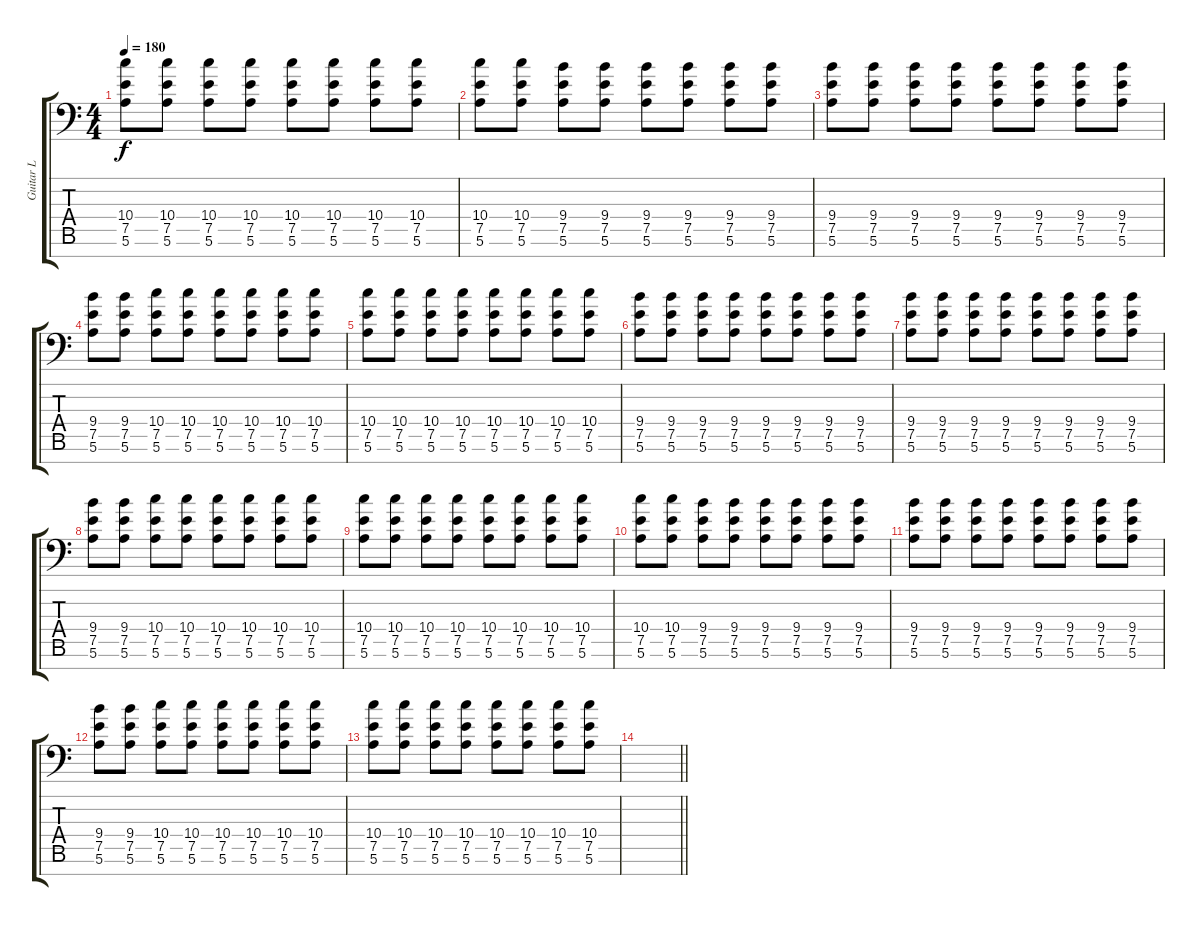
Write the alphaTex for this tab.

\track ("Guitar L" "Guitar L") {instrument distortionguitar}
\staff {score tabs}
\tuning (E4 B3 G3 D3 A2 E2 A1) {hide}
\ts (4 4)
\tempo 180
\clef f4
\ks c
(10.4 7.5 5.6).8{dy f} (10.4 7.5 5.6).8 (10.4 7.5 5.6).8 (10.4 7.5 5.6).8 (10.4 7.5 5.6).8 (10.4 7.5 5.6).8 (10.4 7.5 5.6).8 (10.4 7.5 5.6).8 |
(10.4 7.5 5.6).8 (10.4 7.5 5.6).8 (9.4 7.5 5.6).8 (9.4 7.5 5.6).8 (9.4 7.5 5.6).8 (9.4 7.5 5.6).8 (9.4 7.5 5.6).8 (9.4 7.5 5.6).8 |
(9.4 7.5 5.6).8 (9.4 7.5 5.6).8 (9.4 7.5 5.6).8 (9.4 7.5 5.6).8 (9.4 7.5 5.6).8 (9.4 7.5 5.6).8 (9.4 7.5 5.6).8 (9.4 7.5 5.6).8 |
(9.4 7.5 5.6).8 (9.4 7.5 5.6).8 (10.4 7.5 5.6).8 (10.4 7.5 5.6).8 (10.4 7.5 5.6).8 (10.4 7.5 5.6).8 (10.4 7.5 5.6).8 (10.4 7.5 5.6).8 |
(10.4 7.5 5.6).8 (10.4 7.5 5.6).8 (10.4 7.5 5.6).8 (10.4 7.5 5.6).8 (10.4 7.5 5.6).8 (10.4 7.5 5.6).8 (10.4 7.5 5.6).8 (10.4 7.5 5.6).8 |
(9.4 7.5 5.6).8 (9.4 7.5 5.6).8 (9.4 7.5 5.6).8 (9.4 7.5 5.6).8 (9.4 7.5 5.6).8 (9.4 7.5 5.6).8 (9.4 7.5 5.6).8 (9.4 7.5 5.6).8 |
(9.4 7.5 5.6).8 (9.4 7.5 5.6).8 (9.4 7.5 5.6).8 (9.4 7.5 5.6).8 (9.4 7.5 5.6).8 (9.4 7.5 5.6).8 (9.4 7.5 5.6).8 (9.4 7.5 5.6).8 |
(9.4 7.5 5.6).8 (9.4 7.5 5.6).8 (10.4 7.5 5.6).8 (10.4 7.5 5.6).8 (10.4 7.5 5.6).8 (10.4 7.5 5.6).8 (10.4 7.5 5.6).8 (10.4 7.5 5.6).8 |
(10.4 7.5 5.6).8 (10.4 7.5 5.6).8 (10.4 7.5 5.6).8 (10.4 7.5 5.6).8 (10.4 7.5 5.6).8 (10.4 7.5 5.6).8 (10.4 7.5 5.6).8 (10.4 7.5 5.6).8 |
(10.4 7.5 5.6).8 (10.4 7.5 5.6).8 (9.4 7.5 5.6).8 (9.4 7.5 5.6).8 (9.4 7.5 5.6).8 (9.4 7.5 5.6).8 (9.4 7.5 5.6).8 (9.4 7.5 5.6).8 |
(9.4 7.5 5.6).8 (9.4 7.5 5.6).8 (9.4 7.5 5.6).8 (9.4 7.5 5.6).8 (9.4 7.5 5.6).8 (9.4 7.5 5.6).8 (9.4 7.5 5.6).8 (9.4 7.5 5.6).8 |
(9.4 7.5 5.6).8 (9.4 7.5 5.6).8 (10.4 7.5 5.6).8 (10.4 7.5 5.6).8 (10.4 7.5 5.6).8 (10.4 7.5 5.6).8 (10.4 7.5 5.6).8 (10.4 7.5 5.6).8 |
(10.4 7.5 5.6).8 (10.4 7.5 5.6).8 (10.4 7.5 5.6).8 (10.4 7.5 5.6).8 (10.4 7.5 5.6).8 (10.4 7.5 5.6).8 (10.4 7.5 5.6).8 (10.4 7.5 5.6).8 |
\barLineRight lightlight
